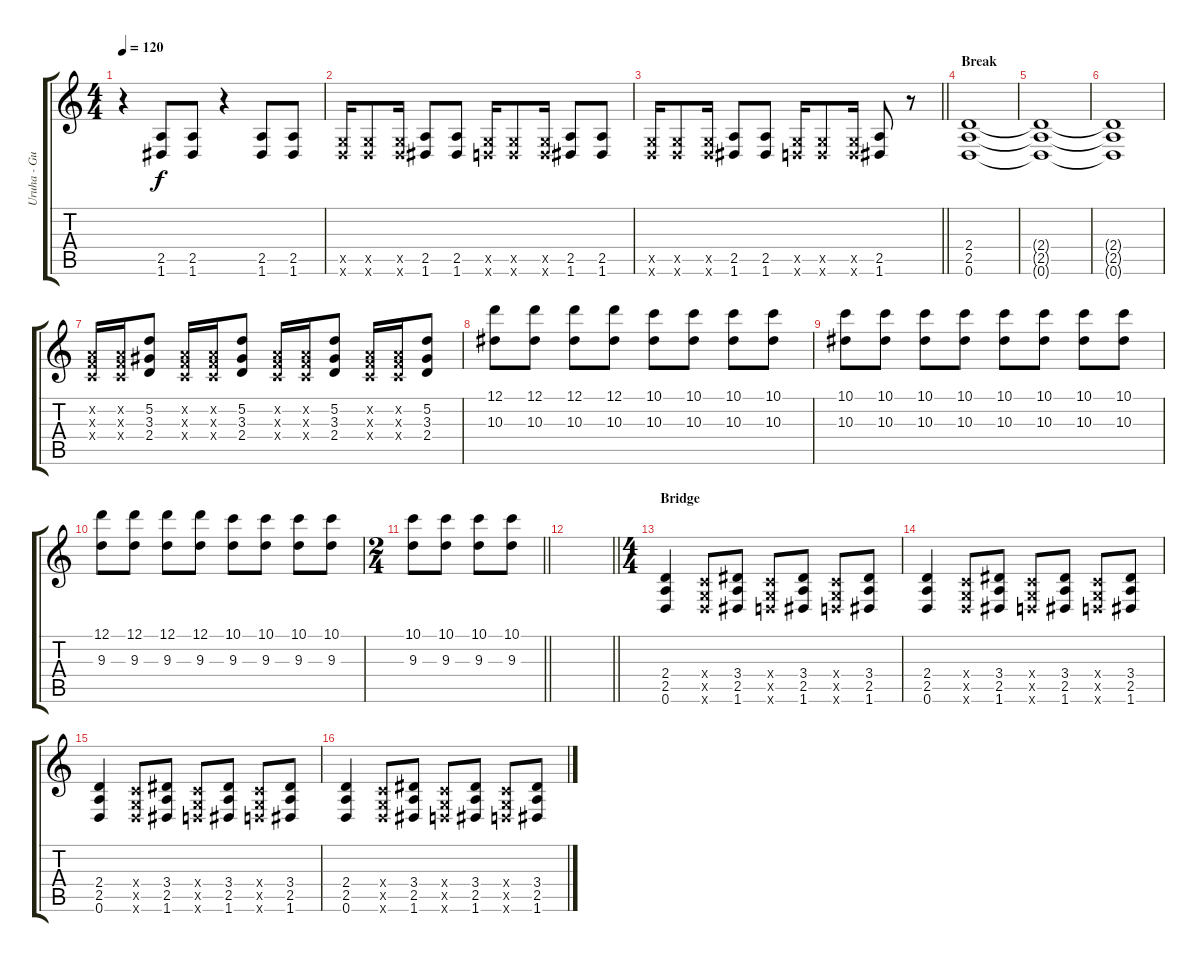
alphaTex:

\track ("Uruha - Guitar 1" "Uruha - Gu") {instrument distortionguitar}
\staff {score tabs}
\tuning (D4 A3 F3 C3 G2 D2) {hide}
\ts (4 4)
\tempo 120
\clef g2
\ks c
r.4{dy f} (2.5 1.6).8 (2.5 1.6).8 r.4 (2.5 1.6).8 (2.5 1.6).8 |
(0.5{x} 0.6{x}).16 (0.5{x} 0.6{x}).8 (0.5{x} 0.6{x}).16 (2.5 1.6).8 (2.5 1.6).8 (0.5{x} 0.6{x}).16 (0.5{x} 0.6{x}).8 (0.5{x} 0.6{x}).16 (2.5 1.6).8 (2.5 1.6).8 |
\barLineRight lightlight
(0.5{x} 0.6{x}).16 (0.5{x} 0.6{x}).8 (0.5{x} 0.6{x}).16 (2.5 1.6).8 (2.5 1.6).8 (0.5{x} 0.6{x}).16 (0.5{x} 0.6{x}).8 (0.5{x} 0.6{x}).16 (2.5 1.6).8 r.8 |
\section ("" "Break")
(2.4 2.5 0.6).1 |
(2.4{t} 2.5{t} 0.6{t}).1 |
(2.4{t} 2.5{t} 0.6{t}).1 |
(0.2{x} 0.3{x} 0.4{x}).16 (0.2{x} 0.3{x} 0.4{x}).16 (5.2 3.3 2.4).8 (0.2{x} 0.3{x} 0.4{x}).16 (0.2{x} 0.3{x} 0.4{x}).16 (5.2 3.3 2.4).8 (0.2{x} 0.3{x} 0.4{x}).16 (0.2{x} 0.3{x} 0.4{x}).16 (5.2 3.3 2.4).8 (0.2{x} 0.3{x} 0.4{x}).16 (0.2{x} 0.3{x} 0.4{x}).16 (5.2 3.3 2.4).8 |
(12.1 10.3).8 (12.1 10.3).8 (12.1 10.3).8 (12.1 10.3).8 (10.1 10.3).8 (10.1 10.3).8 (10.1 10.3).8 (10.1 10.3).8 |
(10.1 10.3).8 (10.1 10.3).8 (10.1 10.3).8 (10.1 10.3).8 (10.1 10.3).8 (10.1 10.3).8 (10.1 10.3).8 (10.1 10.3).8 |
(12.1 9.3).8 (12.1 9.3).8 (12.1 9.3).8 (12.1 9.3).8 (10.1 9.3).8 (10.1 9.3).8 (10.1 9.3).8 (10.1 9.3).8 |
\ts (2 4)
\barLineRight lightlight
(10.1 9.3).8 (10.1 9.3).8 (10.1 9.3).8 (10.1 9.3).8 |
\barLineRight lightlight
|
\ts (4 4)
\section ("" "Bridge")
(2.4 2.5 0.6).4 (0.4{x} 0.5{x} 0.6{x}).8 (3.4 2.5 1.6).8 (0.4{x} 0.5{x} 0.6{x}).8 (3.4 2.5 1.6).8 (0.4{x} 0.5{x} 0.6{x}).8 (3.4 2.5 1.6).8 |
(2.4 2.5 0.6).4 (0.4{x} 0.5{x} 0.6{x}).8 (3.4 2.5 1.6).8 (0.4{x} 0.5{x} 0.6{x}).8 (3.4 2.5 1.6).8 (0.4{x} 0.5{x} 0.6{x}).8 (3.4 2.5 1.6).8 |
(2.4 2.5 0.6).4 (0.4{x} 0.5{x} 0.6{x}).8 (3.4 2.5 1.6).8 (0.4{x} 0.5{x} 0.6{x}).8 (3.4 2.5 1.6).8 (0.4{x} 0.5{x} 0.6{x}).8 (3.4 2.5 1.6).8 |
(2.4 2.5 0.6).4 (0.4{x} 0.5{x} 0.6{x}).8 (3.4 2.5 1.6).8 (0.4{x} 0.5{x} 0.6{x}).8 (3.4 2.5 1.6).8 (0.4{x} 0.5{x} 0.6{x}).8 (3.4 2.5 1.6).8
